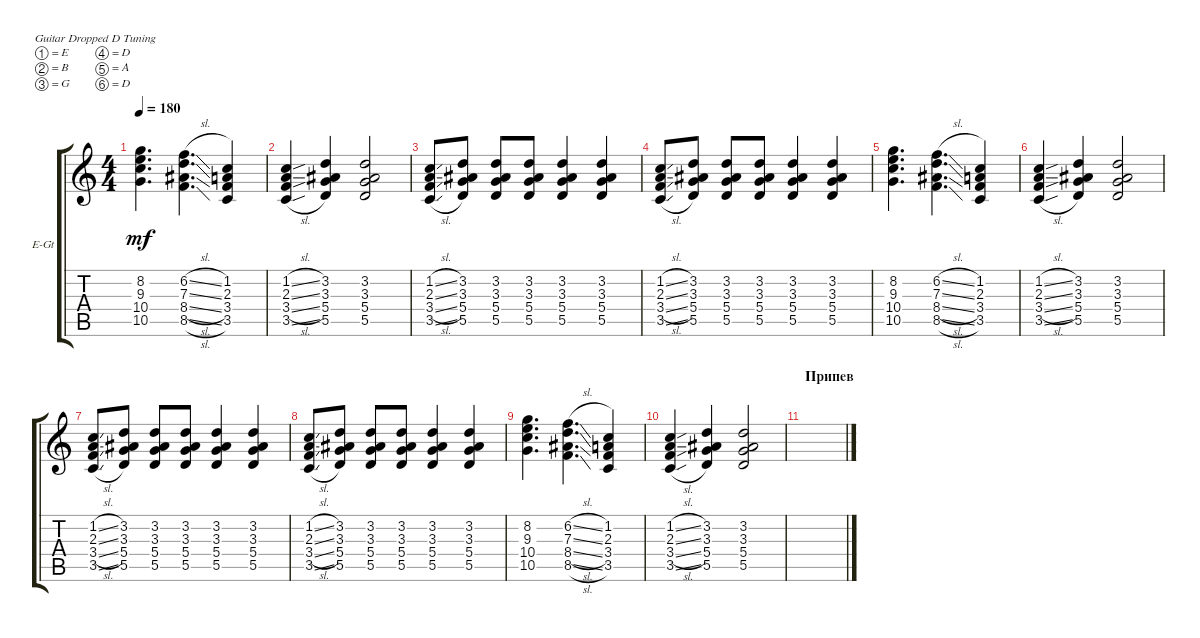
\defaultSystemsLayout 4
\bracketExtendMode groupsimilarinstruments
\firstSystemTrackNameOrientation horizontal
\otherSystemsTrackNameOrientation horizontal
\track ("Левин" "E-Gt") {instrument distortionguitar}
\staff {score tabs}
\tuning (E4 B3 G3 D3 A2 D2)
\ts (4 4)
\tempo 180
\clef g2
\ks c
(10.4 9.3 8.2 10.5).4{d dy mf} (8.5{sl} 8.4{sl} 7.3{sl} 6.2{sl}).4{d} (1.2 2.3 3.4 3.5).4 |
(1.2{sl} 2.3{sl} 3.4{sl} 3.5{sl}).4 (5.5 5.4 3.3 3.2).4 (5.5 5.4 3.3 3.2).2 |
(1.2{sl} 2.3{sl} 3.4{sl} 3.5{sl}).8 (5.5 5.4 3.3 3.2).8 (5.5 5.4 3.3 3.2).8 (5.5 5.4 3.3 3.2).8 (5.5 5.4 3.3 3.2).4 (5.5 5.4 3.3 3.2).4 |
(1.2{sl} 2.3{sl} 3.4{sl} 3.5{sl}).8 (5.5 5.4 3.3 3.2).8 (5.5 5.4 3.3 3.2).8 (5.5 5.4 3.3 3.2).8 (5.5 5.4 3.3 3.2).4 (5.5 5.4 3.3 3.2).4 |
(10.4 9.3 8.2 10.5).4{d} (8.5{sl} 8.4{sl} 7.3{sl} 6.2{sl}).4{d} (1.2 2.3 3.4 3.5).4 |
(1.2{sl} 2.3{sl} 3.4{sl} 3.5{sl}).4 (5.5 5.4 3.3 3.2).4 (5.5 5.4 3.3 3.2).2 |
(1.2{sl} 2.3{sl} 3.4{sl} 3.5{sl}).8 (5.5 5.4 3.3 3.2).8 (5.5 5.4 3.3 3.2).8 (5.5 5.4 3.3 3.2).8 (5.5 5.4 3.3 3.2).4 (5.5 5.4 3.3 3.2).4 |
(1.2{sl} 2.3{sl} 3.4{sl} 3.5{sl}).8 (5.5 5.4 3.3 3.2).8 (5.5 5.4 3.3 3.2).8 (5.5 5.4 3.3 3.2).8 (5.5 5.4 3.3 3.2).4 (5.5 5.4 3.3 3.2).4 |
(10.4 9.3 8.2 10.5).4{d} (8.5{sl} 8.4{sl} 7.3{sl} 6.2{sl}).4{d} (1.2 2.3 3.4 3.5).4 |
(1.2{sl} 2.3{sl} 3.4{sl} 3.5{sl}).4 (5.5 5.4 3.3 3.2).4 (5.5 5.4 3.3 3.2).2 |
\section ("" "Припев")
